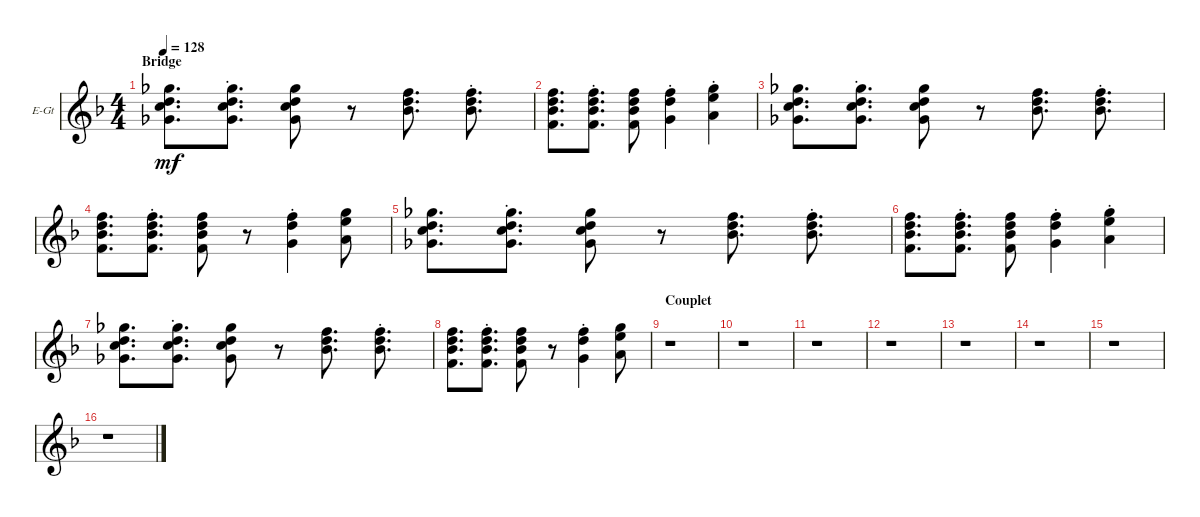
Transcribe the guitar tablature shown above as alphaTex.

\defaultSystemsLayout 4
\bracketExtendMode groupsimilarinstruments
\firstSystemTrackNameOrientation horizontal
\otherSystemsTrackNameOrientation horizontal
\track ("Electric Guitar" "E-Gt") {instrument electricguitarclean}
\staff {score}
\tuning (E4 B3 G3 D3 A2 E2)
\ts (4 4)
\section ("" "Bridge")
\tempo 128
\clef g2
\scale
0.333333
\ks f
(3.2 5.3 4.4 2.1).8{d dy mf} (3.2{st} 5.3{st} 4.4{st} 2.1{st}).8{d} (3.2 5.3 4.4 2.1).8 r.8 (1.1 3.2 3.3).8{d} (1.1{st} 3.2{st} 3.3{st}).8{d} |
\scale
0.333333 (1.1 3.2 3.3 3.4).8{d} (1.1{st} 3.2{st} 3.3{st} 3.4{st}).8{d} (1.1 3.2 3.3 3.4).8 (0.3{st} 1.1{st} 3.2{st}).4 (3.1{st} 5.2{st} 2.3{st}).4 |
\scale
0.333333 (3.2 5.3 4.4 2.1).8{d} (3.2{st} 5.3{st} 4.4{st} 2.1{st}).8{d} (3.2 5.3 4.4 2.1).8 r.8 (1.1 3.2 3.3).8{d} (1.1{st} 3.2{st} 3.3{st}).8{d} |
\scale
0.333333 (1.1 3.2 3.3 3.4).8{d} (1.1{st} 3.2{st} 3.3{st} 3.4{st}).8{d} (1.1 3.2 3.3 3.4).8 r.8 (0.3{st} 1.1{st} 3.2{st}).4 (3.1 5.2 2.3).8 |
\scale
0.333333 (3.2 5.3 4.4 2.1).8{d} (3.2{st} 5.3{st} 4.4{st} 2.1{st}).8{d} (3.2 5.3 4.4 2.1).8 r.8 (1.1 3.2 3.3).8{d} (1.1{st} 3.2{st} 3.3{st}).8{d} |
\scale
0.333333 (1.1 3.2 3.3 3.4).8{d} (1.1{st} 3.2{st} 3.3{st} 3.4{st}).8{d} (1.1 3.2 3.3 3.4).8 (0.3{st} 1.1{st} 3.2{st}).4 (3.1{st} 5.2{st} 2.3{st}).4 |
\scale
0.333333 (3.2 5.3 4.4 2.1).8{d} (3.2{st} 5.3{st} 4.4{st} 2.1{st}).8{d} (3.2 5.3 4.4 2.1).8 r.8 (1.1 3.2 3.3).8{d} (1.1{st} 3.2{st} 3.3{st}).8{d} |
\scale
0.333333 (1.1 3.2 3.3 3.4).8{d} (1.1{st} 3.2{st} 3.3{st} 3.4{st}).8{d} (1.1 3.2 3.3 3.4).8 r.8 (0.3{st} 1.1{st} 3.2{st}).4 (3.1 5.2 2.3).8 |
\section ("" "Couplet")
\scale
0.333333 r.1 |
\scale
0.333333 r.1 |
\scale
0.333333 r.1 |
\scale
0.333333 r.1 |
\scale
0.333333 r.1 |
\scale
0.333333 r.1 |
\scale
0.333333 r.1 |
\scale
0.333333 r.1
